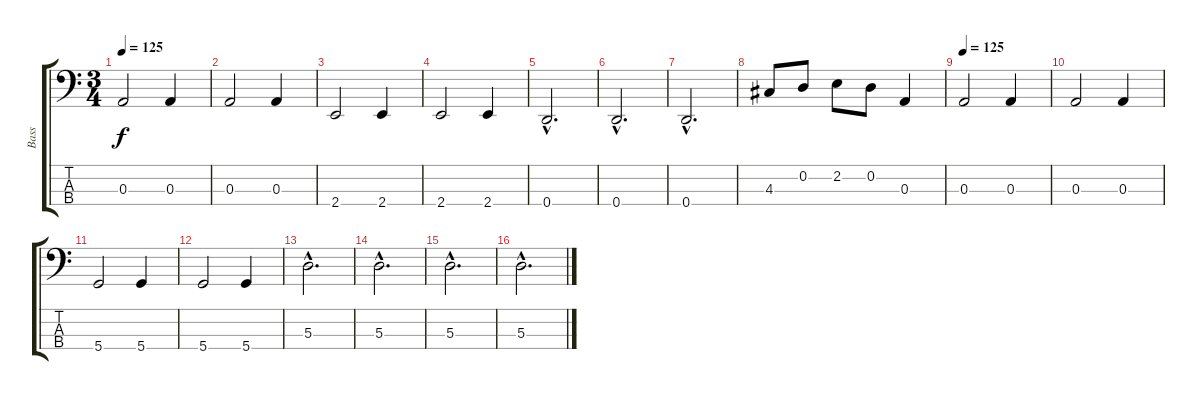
\track ("Bass" "Bass") {instrument fretlessbass}
\staff {score tabs}
\tuning (G2 D2 A1 D1) {hide}
\ts (3 4)
\tempo 125
\clef f4
\ks c
0.3.2{dy f} 0.3.4 |
0.3.2 0.3.4 |
2.4.2 2.4.4 |
2.4.2 2.4.4 |
0.4{hac}.2{d} |
0.4{hac}.2{d} |
0.4{hac}.2{d} |
4.3.8 0.2.8 2.2.8 0.2.8 0.3.4 |
\tempo 125
0.3.2 0.3.4 |
0.3.2 0.3.4 |
5.4.2 5.4.4 |
5.4.2 5.4.4 |
5.3{hac}.2{d} |
5.3{hac}.2{d} |
5.3{hac}.2{d} |
5.3{hac}.2{d}
